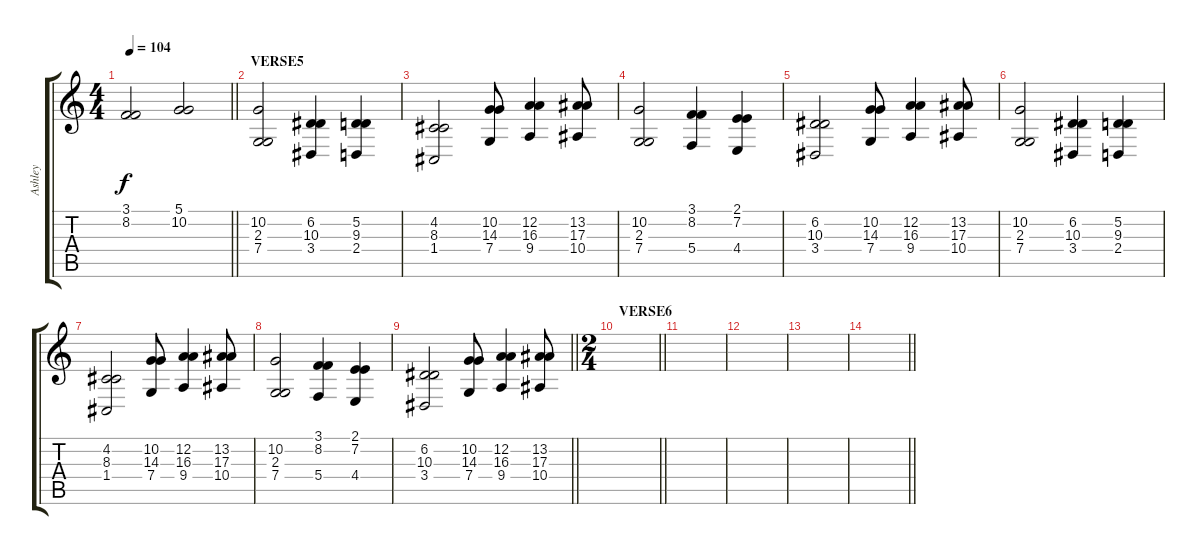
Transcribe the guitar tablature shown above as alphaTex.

\track ("Ashley" "Ashley") {instrument choiraahs}
\staff {score tabs}
\tuning (D4 A3 F3 C3 G2 D2) {hide}
\ts (4 4)
\tempo 104
\clef g2
\barLineRight lightlight
\ks c
(3.1 8.2).2{dy f} (5.1 10.2).2 |
\section ("" "VERSE5")
(10.2 2.3 7.4).2 (6.2 10.3 3.4).4 (5.2 9.3 2.4).4 |
(4.2 8.3 1.4).2 (10.2 14.3 7.4).8 (12.2 16.3 9.4).4 (13.2 17.3 10.4).8 |
(10.2 2.3 7.4).2 (3.1 8.2 5.4).4 (2.1 7.2 4.4).4 |
(6.2 10.3 3.4).2 (10.2 14.3 7.4).8 (12.2 16.3 9.4).4 (13.2 17.3 10.4).8 |
(10.2 2.3 7.4).2 (6.2 10.3 3.4).4 (5.2 9.3 2.4).4 |
(4.2 8.3 1.4).2 (10.2 14.3 7.4).8 (12.2 16.3 9.4).4 (13.2 17.3 10.4).8 |
(10.2 2.3 7.4).2 (3.1 8.2 5.4).4 (2.1 7.2 4.4).4 |
\barLineRight lightlight
(6.2 10.3 3.4).2 (10.2 14.3 7.4).8 (12.2 16.3 9.4).4 (13.2 17.3 10.4).8 |
\ts (2 4)
\section ("" "VERSE6")
\barLineRight lightlight
|
|
|
|
\barLineRight lightlight
